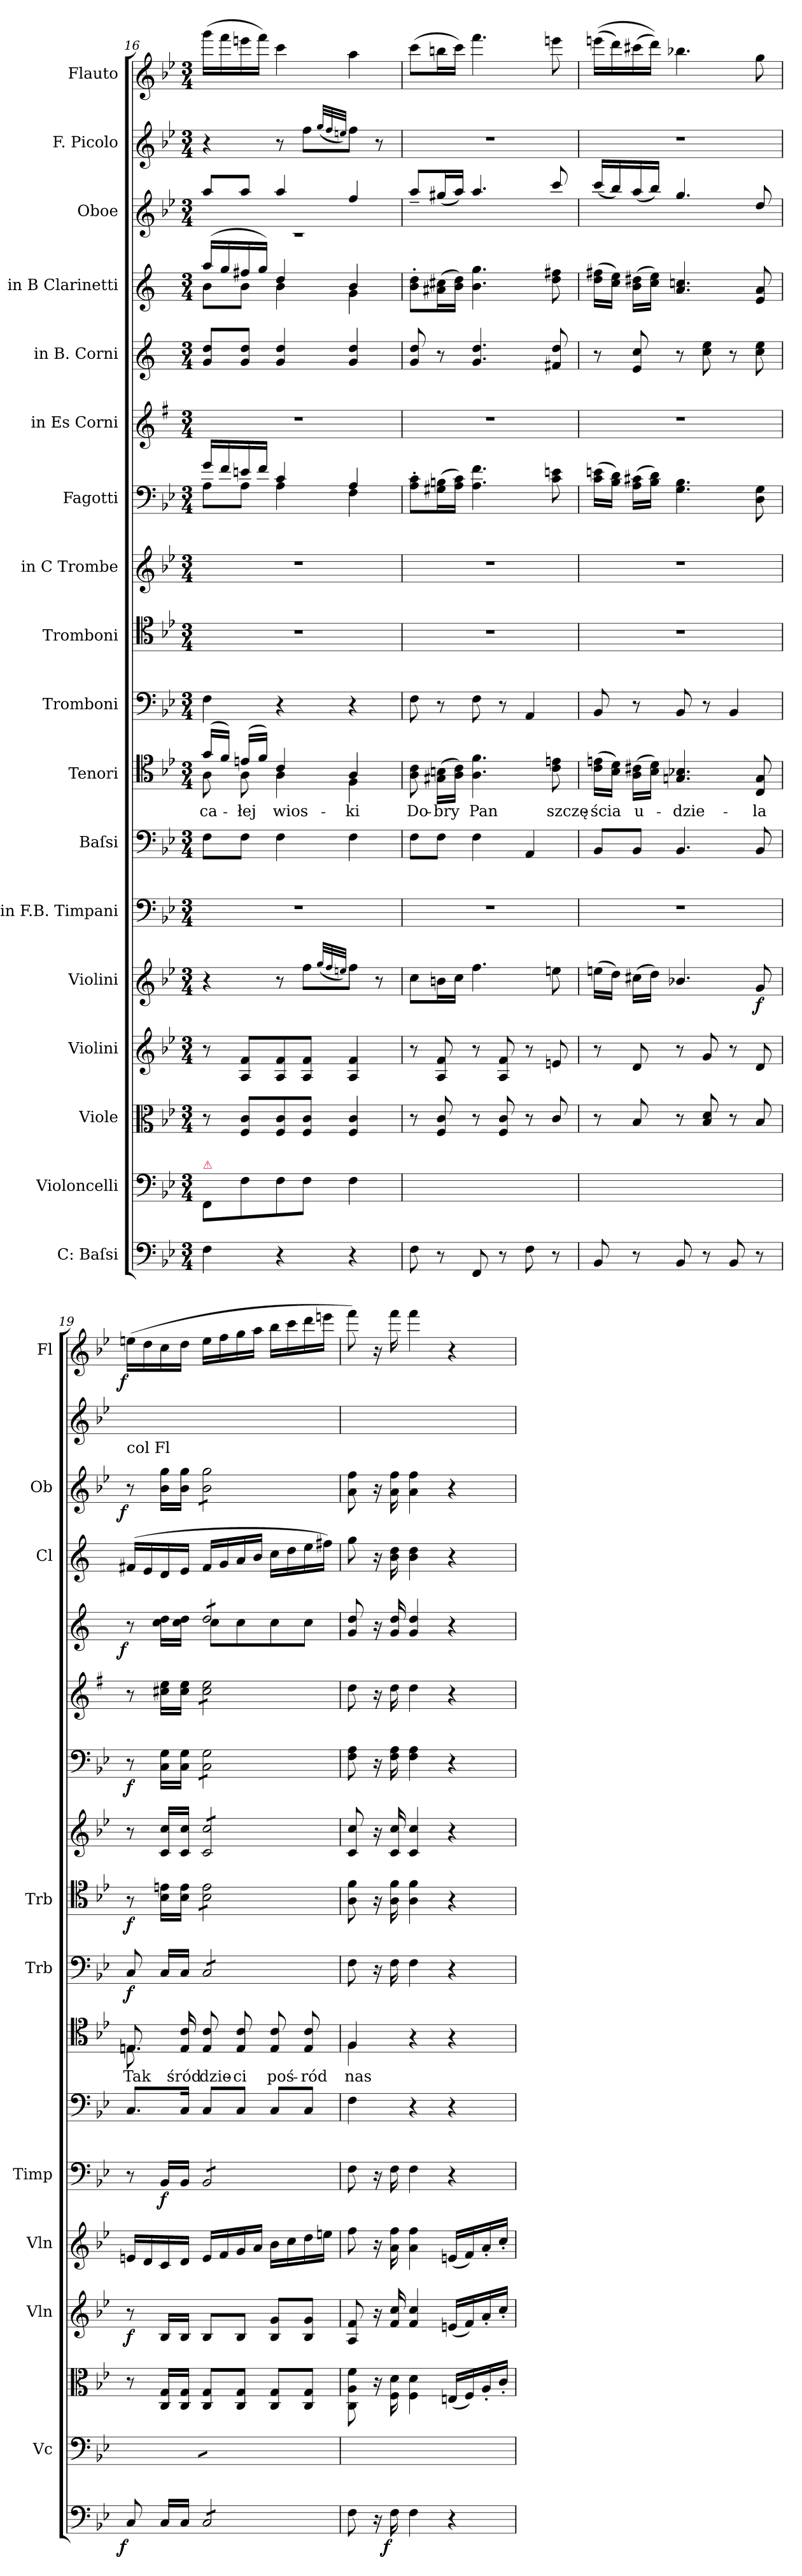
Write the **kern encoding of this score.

**kern	**dynam	**kern	**kern	**kern	**dynam	**kern	**dynam	**kern	**dynam	**kern	**kern	**text	**kern	**dynam	**kern	**dynam	**kern	**kern	**dynam	**kern	**kern	**dynam	**kern	**kern	**dynam	**kern	**kern	**dynam
*part18	*part18	*part17	*part16	*part15	*part15	*part14	*part14	*part13	*part13	*part12	*part11	*part11	*part10	*part10	*part9	*part9	*part8	*part7	*part7	*part6	*part5	*part5	*part4	*part3	*part3	*part2	*part1	*part1
*staff18	*staff18	*staff17	*staff16	*staff15	*staff15	*staff14	*staff14	*staff13	*staff13	*staff12	*staff11	*staff11	*staff10	*staff10	*staff9	*staff9	*staff8	*staff7	*staff7	*staff6	*staff5	*staff5	*staff4	*staff3	*staff3	*staff2	*staff1	*staff1
*I"C: Baſsi	*	*I"Violoncelli	*I"Viole	*I"Violini	*	*I"Violini	*	*I"in F.B. Timpani	*	*I"Baſsi	*I"Tenori	*	*I"Tromboni	*	*I"Tromboni	*	*I"in C Trombe	*I"Fagotti	*	*I"in Es Corni	*I"in B. Corni	*	*I"in B Clarinetti	*I"Oboe	*	*I"F. Picolo	*I"Flauto	*
*	*	*I'Vc	*	*I'Vln	*	*I'Vln	*	*I'Timp	*	*	*	*	*I'Trb	*	*I'Trb	*	*	*	*	*	*	*	*I'Cl	*I'Ob	*	*	*I'Fl	*
*clefF4	*	*clefF4	*clefC3	*clefG2	*	*clefG2	*	*clefF4	*	*clefF4	*clefC4	*	*clefF4	*	*clefC4	*	*clefG2	*clefF4	*	*clefG2	*clefG2	*	*clefG2	*clefG2	*	*clefG2	*clefG2	*
*	*	*	*	*	*	*	*	*	*	*	*	*	*	*	*	*	*	*	*	*ITrd-2c-3	*ITrd1c2	*	*ITrd1c2	*	*	*	*	*
*k[b-e-]	*	*k[b-e-]	*k[b-e-]	*k[b-e-]	*	*k[b-e-]	*	*k[b-e-]	*	*k[b-e-]	*k[b-e-]	*	*k[b-e-]	*	*k[b-e-]	*	*k[b-e-]	*k[b-e-]	*	*k[b-e-]	*k[b-e-]	*	*k[b-e-]	*k[b-e-]	*	*k[b-e-]	*k[b-e-]	*
*B-:	*	*B-:	*B-:	*B-:	*	*B-:	*	*B-:	*	*B-:	*B-:	*	*B-:	*	*B-:	*	*B-:	*B-:	*	*B-:	*	*	*	*B-:	*	*B-:	*B-:	*
*M3/4	*	*M3/4	*M3/4	*M3/4	*	*M3/4	*	*M3/4	*	*M3/4	*M3/4	*	*M3/4	*	*M3/4	*	*M3/4	*M3/4	*	*M3/4	*M3/4	*	*M3/4	*M3/4	*	*M3/4	*M3/4	*
=16	=16	=16	=16	=16	=16	=16	=16	=16	=16	=16	=16	=16	=16	=16	=16	=16	=16	=16	=16	=16	=16	=16	=16	=16	=16	=16	=16	=16
*	*	*	*	*	*	*	*	*	*	*	*^	*	*	*	*	*	*	*^	*	*	*	*	*^	*^	*	*	*	*
!	!	!LO:TX:a:color=crimson:t=⚠	!	!	!	!	!	!	!	!	!	!	!	!	!	!	!	!	!	!	!	!	!	!	!	!	!	!	!	!	!	!
4F\	.	8FF/L	8r	8r	.	4r	.	2.r	.	8F\L	(16g/LL	8A\	ca-	4F\	.	2.r	.	2.r	16g/LL	8A\L	.	2.r	8f/ 8cc/L	.	(16gg/LL	8a\L	8aa/L	2.rc	.	4r	(16ggg\LL	.
.	.	.	.	.	.	.	.	.	.	.	16f/JJ)	.	.	.	.	.	.	.	16f/	.	.	.	.	.	16ff/	.	.	.	.	.	16fff\	.
.	.	8F\	8F/ 8c/L	8A/ 8f/L	.	.	.	.	.	8F\J	(16en/LL	8A\	-łej	.	.	.	.	.	16en/	8A\J	.	.	8f/ 8cc/J	.	16een/	8a\J	8aa/J	.	.	.	16eeen\	.
.	.	.	.	.	.	.	.	.	.	.	16f/JJ)	.	.	.	.	.	.	.	16f/JJ	.	.	.	.	.	16ff/JJ)	.	.	.	.	.	16fff\JJ)	.
4r	.	8F\	8F/ 8c/	8A/ 8f/	.	8r	.	.	.	4F\	4c/	4A\	wios-	4r	.	.	.	.	4c/	4A\	.	.	4f/ 4cc/	.	4cc/	4a\	4aa/	.	.	8r	4ccc\	.
.	.	8F\J	8F/ 8c/J	8A/ 8f/J	.	8ff\L	.	.	.	.	.	.	.	.	.	.	.	.	.	.	.	.	.	.	.	.	.	.	.	8ff\L	.	.
.	.	.	.	.	.	(32qqgg/LLL	.	.	.	.	.	.	.	.	.	.	.	.	.	.	.	.	.	.	.	.	.	.	.	(32qqgg/LLL	.	.
.	.	.	.	.	.	32qqff/	.	.	.	.	.	.	.	.	.	.	.	.	.	.	.	.	.	.	.	.	.	.	.	32qqff/	.	.
.	.	.	.	.	.	32qqeen/JJJ)	.	.	.	.	.	.	.	.	.	.	.	.	.	.	.	.	.	.	.	.	.	.	.	32qqeen/JJJ)	.	.
4r	.	4F\	4F/ 4c/	4A/ 4f/	.	8ff\J	.	.	.	4F\	4A/	4F\	-ki	4r	.	.	.	.	4A/	4F\	.	.	4f/ 4cc/	.	4a/	4f\	4ff/	.	.	8ff\J	4aa\	.
.	.	.	.	.	.	8r	.	.	.	.	.	.	.	.	.	.	.	.	.	.	.	.	.	.	.	.	.	.	.	8r	.	.
*	*	*	*	*	*	*	*	*	*	*	*	*	*	*	*	*	*	*	*	*	*	*	*	*	*v	*v	*	*	*	*	*	*
*	*	*	*	*	*	*	*	*	*	*	*v	*v	*	*	*	*	*	*	*v	*v	*	*	*	*	*	*v	*v	*	*	*	*
=17	=17	=17	=17	=17	=17	=17	=17	=17	=17	=17	=17	=17	=17	=17	=17	=17	=17	=17	=17	=17	=17	=17	=17	=17	=17	=17	=17	=17
8F\	.	8F\yy	8r	8r	.	8cc\L	.	2.r	.	8F\L	8A\ 8c\	Do-	8F\	.	2.r	.	2.r	8A'\ 8c'\L	.	2.r	8f/ 8cc/	.	8a'\ 8cc'\L	8aa~>/L	.	2.r	(8ccc\L	.
8r	.	8ryy	8F/ 8c/	8A/ 8f/	.	16bn\L	.	.	.	8F\J	(16G#X\ 16Bn\LL	-bry	8r	.	.	.	.	(16G#X\ 16Bn\L	.	.	8r	.	(16g#X\ 16bn\L	(>16gg#X/L	.	.	16bbn\L	.
.	.	.	.	.	.	16cc\JJ	.	.	.	.	16A\ 16c\JJ)	.	.	.	.	.	.	16A\ 16c\JJ)	.	.	.	.	16a\ 16cc\JJ)	16aa/JJ)	.	.	16ccc\JJ)	.
8FF/	.	8FF/yy	8r	8r	.	4.ff\	.	.	.	4F\	4.A\ 4.f\	Pan	8F\	.	.	.	.	4.A\ 4.f\	.	.	4.f/ 4.cc/	.	4.a\ 4.ff\	4.aa/	.	.	4.fff\	.
8r	.	8ryy	8F/ 8c/	8A/ 8f/	.	.	.	.	.	.	.	.	8r	.	.	.	.	.	.	.	.	.	.	.	.	.	.	.
8F\	.	8F\yy	8r	8r	.	.	.	.	.	4AA/	.	.	4AA/	.	.	.	.	.	.	.	.	.	.	.	.	.	.	.
8r	.	8ryy	8c/	8en/	.	8een\	.	.	.	.	8c\ 8en\	szczę-	.	.	.	.	.	8c\ 8en\	.	.	8en/ 8cc/	.	8cc\ 8een\	8ccc/	.	.	8eeen\	.
=18	=18	=18	=18	=18	=18	=18	=18	=18	=18	=18	=18	=18	=18	=18	=18	=18	=18	=18	=18	=18	=18	=18	=18	=18	=18	=18	=18	=18
8BB-/	.	8BB-/yy	8r	8r	.	(16een\LL	.	2.r	.	8BB-/L	(16c\ 16en\LL	-ścia	8BB-/	.	2.r	.	2.r	(16c\ 16en\LL	.	2.r	8r	.	(16cc\ 16een\LL	(>16ccc/LL	.	2.r	((16eeen\LL	.
.	.	.	.	.	.	16dd\JJ)	.	.	.	.	16B-\ 16d\JJ)	.	.	.	.	.	.	16B-\ 16d\JJ)	.	.	.	.	16b-\ 16dd\JJ)	16bb-/)	.	.	16ddd\)	.
8r	.	8ryy	8B-/	8d/	.	(16cc#X\LL	.	.	.	8BB-/J	(16A\ 16c#X\LL	u-	8r	.	.	.	.	(16A\ 16c#X\LL	.	.	8d/ 8b-/	.	(16a\ 16cc#X\LL	(>16aa/	.	.	(16ccc#X\	.
.	.	.	.	.	.	16dd\JJ)	.	.	.	.	16B-\ 16d\JJ)	.	.	.	.	.	.	16B-\ 16d\JJ)	.	.	.	.	16b-\ 16dd\JJ)	16bb-/JJ)	.	.	16ddd\JJ))	.
8BB-/	.	8BB-/yy	8r	8r	.	4.b-X/	.	.	.	4.BB-/	4.Gn/ 4.B-X/	-dzie-	8BB-/	.	.	.	.	4.G\ 4.B-\	.	.	8r	.	4.g/ 4.b-X/	4.gg/	.	.	4.bb-X\	.
8r	.	8ryy	8B-/ 8d/	8g/	.	.	.	.	.	.	.	.	8r	.	.	.	.	.	.	.	8b-\ 8dd\	.	.	.	.	.	.	.
8BB-/	.	8BB-/yy	8r	8r	.	.	.	.	.	.	.	.	4BB-/	.	.	.	.	.	.	.	8r	.	.	.	.	.	.	.
8r	.	8ryy	8B-/	8d/	.	8g/	f	.	.	8BB-/	8C/ 8G/	-la	.	.	.	.	.	8D\ 8G\	.	.	8b-\ 8dd\	.	8d/ 8g/	8dd/	.	.	8gg\	.
=19	=19	=19	=19	=19	=19	=19	=19	=19	=19	=19	=19	=19	=19	=19	=19	=19	=19	=19	=19	=19	=19	=19	=19	=19	=19	=19	=19	=19
*	*	*	*	*	*	*	*	*	*	*	*^	*	*	*	*	*	*	*	*	*	*^	*	*	*	*	*	*	*
!	!	!	!	!	!	!	!	!	!	!	!	!	!	!	!	!	!	!	!	!	!	!	!	!	!	!	!	!LO:TX:b:t=col Fl	!	!
!	!LO:DY:rj	!	!	!	!	!	!	!	!	!	!	!	!	!	!	!	!	!	!	!	!	!	!	!LO:DY:rj	!	!	!LO:DY:rj	!	!	!LO:DY:rj
8C/	f	8C/yy	8r	8r	f	16en/LL	.	8r	.	8.C/L	8.En/	8.En\	Tak	8C/	f	8r	f	8r	8r	f	8r	8r	4rcyy	f	(16en/LL	8r	f	16een\LLyy	(16een\LL	f
.	.	.	.	.	.	16d/	.	.	.	.	.	.	.	.	.	.	.	.	.	.	.	.	.	.	16d/	.	.	16dd\yy	16dd\	.
16C/LL	.	16C/LLyy	16C/ 16G/LL	16B-/LL	.	16c/	.	16BB-/LL	f	.	.	.	.	16C/LL	.	16B-\ 16en\LL	.	16c/ 16cc/LL	16C\ 16G\LL	.	16een\ 16gg\LL	16b-\ 16cc\LL	.	.	16c/	16b-\ 16gg\LL	.	16cc\yy	16cc\	.
16C/JJ	.	16C/JJyy	16C/ 16G/JJ	16B-/JJ	.	16d/JJ	.	16BB-/JJ	.	16C/Jk	16E/ 16c/	16rBByy	śród	16C/JJ	.	16B-\ 16e\JJ	.	16c/ 16cc/JJ	16C\ 16G\JJ	.	16ee\ 16gg\JJ	16b-\ 16cc\JJ	.	.	16d/JJ	16b-\ 16gg\JJ	.	16dd\JJyy	16dd\JJ	.
*tremolo	*	*	*	*	*	*	*	*	*	*	*	*	*	*	*	*	*	*	*	*	*	*	*	*	*	*	*	*	*	*
*	*	*tremolo	*	*	*	*	*	*	*	*	*	*	*	*	*	*	*	*	*	*	*	*	*	*	*	*	*	*	*	*
*	*	*	*	*	*	*	*	*tremolo	*	*	*	*	*	*	*	*	*	*	*	*	*	*	*	*	*	*	*	*	*	*
*	*	*	*	*	*	*	*	*	*	*	*	*	*	*tremolo	*	*	*	*	*	*	*	*	*	*	*	*	*	*	*	*
*	*	*	*	*	*	*	*	*	*	*	*	*	*	*	*	*tremolo	*	*	*	*	*	*	*	*	*	*	*	*	*	*
*	*	*	*	*	*	*	*	*	*	*	*	*	*	*	*	*	*	*tremolo	*	*	*	*	*	*	*	*	*	*	*	*
*	*	*	*	*	*	*	*	*	*	*	*	*	*	*	*	*	*	*	*tremolo	*	*	*	*	*	*	*	*	*	*	*
*	*	*	*	*	*	*	*	*	*	*	*	*	*	*	*	*	*	*	*	*	*tremolo	*	*	*	*	*	*	*	*	*
*	*	*	*	*	*	*	*	*	*	*	*	*	*	*	*	*	*	*	*	*	*	*tremolo	*	*	*	*	*	*	*	*
*	*	*	*	*	*	*	*	*	*	*	*	*	*	*	*	*	*	*	*	*	*	*	*	*	*	*tremolo	*	*	*	*
8C/L	.	8C/yyL	8C/ 8G/L	8B-/L	.	16e/LL	.	8BB-/L	.	8C/L	8E/ 8c/	4rBByy	dzie-	8C/L	.	8B-\ 8e\L	.	8c/ 8cc/L	8C\ 8G\L	.	8ee\ 8gg\L	8cc/L	8b-\L	.	16e/LL	8b-\ 8gg\L	.	16ee\LLyy	16ee\LL	.
.	.	.	.	.	.	16f/	.	.	.	.	.	.	.	.	.	.	.	.	.	.	.	.	.	.	16f/	.	.	16ff\yy	16ff\	.
8C/	.	8C/yy	8C/ 8G/J	8B-/J	.	16g/	.	8BB-/	.	8C/J	8E/ 8c/	.	-ci	8C/	.	8B-\ 8e\	.	8c/ 8cc/	8C\ 8G\	.	8ee\ 8gg\	8cc/	8b-\	.	16g/	8b-\ 8gg\	.	16gg\yy	16gg\	.
.	.	.	.	.	.	16a/JJ	.	.	.	.	.	.	.	.	.	.	.	.	.	.	.	.	.	.	16a/JJ	.	.	16aa\JJyy	16aa\JJ	.
8C/	.	8C/yy	8C/ 8G/L	8B-/ 8g/L	.	16b-\LL	.	8BB-/	.	8C/L	8E/ 8c/	4rBByy	poś-	8C/	.	8B-\ 8e\	.	8c/ 8cc/	8C\ 8G\	.	8ee\ 8gg\	8cc/	8b-\	.	16b-\LL	8b-\ 8gg\	.	16bb-\LLyy	16bb-\LL	.
.	.	.	.	.	.	16cc\	.	.	.	.	.	.	.	.	.	.	.	.	.	.	.	.	.	.	16cc\	.	.	16ccc\yy	16ccc\	.
8C/J	.	8C/yyJ	8C/ 8G/J	8B-/ 8g/J	.	16dd\	.	8BB-/J	.	8C/J	8E/ 8c/	.	-ród	8C/J	.	8B-\ 8e\J	.	8c/ 8cc/J	8C\ 8G\J	.	8ee\ 8gg\J	8cc/J	8b-\J	.	16dd\	8b-\ 8gg\J	.	16ddd\yy	16ddd\	.
*	*	*	*	*	*	*	*	*	*	*	*	*	*	*	*	*	*	*	*	*	*	*	*	*	*	*Xtremolo	*	*	*	*
*	*	*	*	*	*	*	*	*	*	*	*	*	*	*	*	*	*	*	*	*	*	*Xtremolo	*	*	*	*	*	*	*	*
*	*	*	*	*	*	*	*	*	*	*	*	*	*	*	*	*	*	*	*	*	*Xtremolo	*	*	*	*	*	*	*	*	*
*	*	*	*	*	*	*	*	*	*	*	*	*	*	*	*	*	*	*	*Xtremolo	*	*	*	*	*	*	*	*	*	*	*
*	*	*	*	*	*	*	*	*	*	*	*	*	*	*	*	*	*	*Xtremolo	*	*	*	*	*	*	*	*	*	*	*	*
*	*	*	*	*	*	*	*	*	*	*	*	*	*	*	*	*Xtremolo	*	*	*	*	*	*	*	*	*	*	*	*	*	*
*	*	*	*	*	*	*	*	*	*	*	*	*	*	*Xtremolo	*	*	*	*	*	*	*	*	*	*	*	*	*	*	*	*
*	*	*	*	*	*	*	*	*Xtremolo	*	*	*	*	*	*	*	*	*	*	*	*	*	*	*	*	*	*	*	*	*	*
*	*	*Xtremolo	*	*	*	*	*	*	*	*	*	*	*	*	*	*	*	*	*	*	*	*	*	*	*	*	*	*	*	*
*Xtremolo	*	*	*	*	*	*	*	*	*	*	*	*	*	*	*	*	*	*	*	*	*	*	*	*	*	*	*	*	*	*
.	.	.	.	.	.	16een\JJ	.	.	.	.	.	.	.	.	.	.	.	.	.	.	.	.	.	.	16een\JJ)	.	.	16eeen\JJyy	16eeen\JJ	.
*	*	*	*	*	*	*	*	*	*	*	*	*	*	*	*	*	*	*	*	*	*	*v	*v	*	*	*	*	*	*	*
=20	=20	=20	=20	=20	=20	=20	=20	=20	=20	=20	=20	=20	=20	=20	=20	=20	=20	=20	=20	=20	=20	=20	=20	=20	=20	=20	=20	=20	=20
8F\	.	8F\yy	8C\ 8A\ 8f\	8A/ 8f/	.	8ff\	.	8F\	.	4F\	4F/	4F\	nas	8F\	.	8A\ 8f\	.	8c/ 8cc/	8F\ 8A\	.	8ff\	8f/ 8cc/	.	8ff\	8a\ 8ff\	.	8fff\yy	8fff\)	.
16r	.	16ryy	16r	16r	.	16r	.	16r	.	.	.	.	.	16r	.	16r	.	16r	16r	.	16r	16r	.	16r	16r	.	16ryy	16r	.
!	!LO:DY:rj	!	!	!	!	!	!	!	!	!	!	!	!	!	!	!	!	!	!	!	!	!	!	!	!	!	!	!	!
16F\	f	16F\yy	16F\ 16d\	16f/ 16cc/	.	16a\ 16ff\	.	16F\	.	.	.	.	.	16F\	.	16A\ 16f\	.	16c/ 16cc/	16F\ 16A\	.	16ff\	16f/ 16cc/	.	16a\ 16cc\	16a\ 16ff\	.	16fff\yy	16fff\	.
4F\	.	4F\yy	4F\ 4d\	4f/ 4cc/	.	4a\ 4ff\	.	4F\	.	4r	4r	4rBByy	.	4F\	.	4A\ 4f\	.	4c/ 4cc/	4F\ 4A\	.	4ff\	4f/ 4cc/	.	4a\ 4cc\	4a\ 4ff\	.	4fff\yy	4fff\	.
4r	.	4ryy	(16En/LL	(16en/LL	.	(16en/LL	.	4r	.	4r	4r	4rBByy	.	4r	.	4r	.	4r	4r	.	4r	4r	.	4r	4r	.	4ryy	4r	.
.	.	.	16F/)	16f/)	.	16f/)	.	.	.	.	.	.	.	.	.	.	.	.	.	.	.	.	.	.	.	.	.	.	.
.	.	.	16A'/	16a'/	.	16a'/	.	.	.	.	.	.	.	.	.	.	.	.	.	.	.	.	.	.	.	.	.	.	.
.	.	.	16c'/JJ	16cc'/JJ	.	16cc'/JJ	.	.	.	.	.	.	.	.	.	.	.	.	.	.	.	.	.	.	.	.	.	.	.
*	*	*	*	*	*	*	*	*	*	*	*v	*v	*	*	*	*	*	*	*	*	*	*	*	*	*	*	*	*	*
=	=	=	=	=	=	=	=	=	=	=	=	=	=	=	=	=	=	=	=	=	=	=	=	=	=	=	=	=
*-	*-	*-	*-	*-	*-	*-	*-	*-	*-	*-	*-	*-	*-	*-	*-	*-	*-	*-	*-	*-	*-	*-	*-	*-	*-	*-	*-	*-
